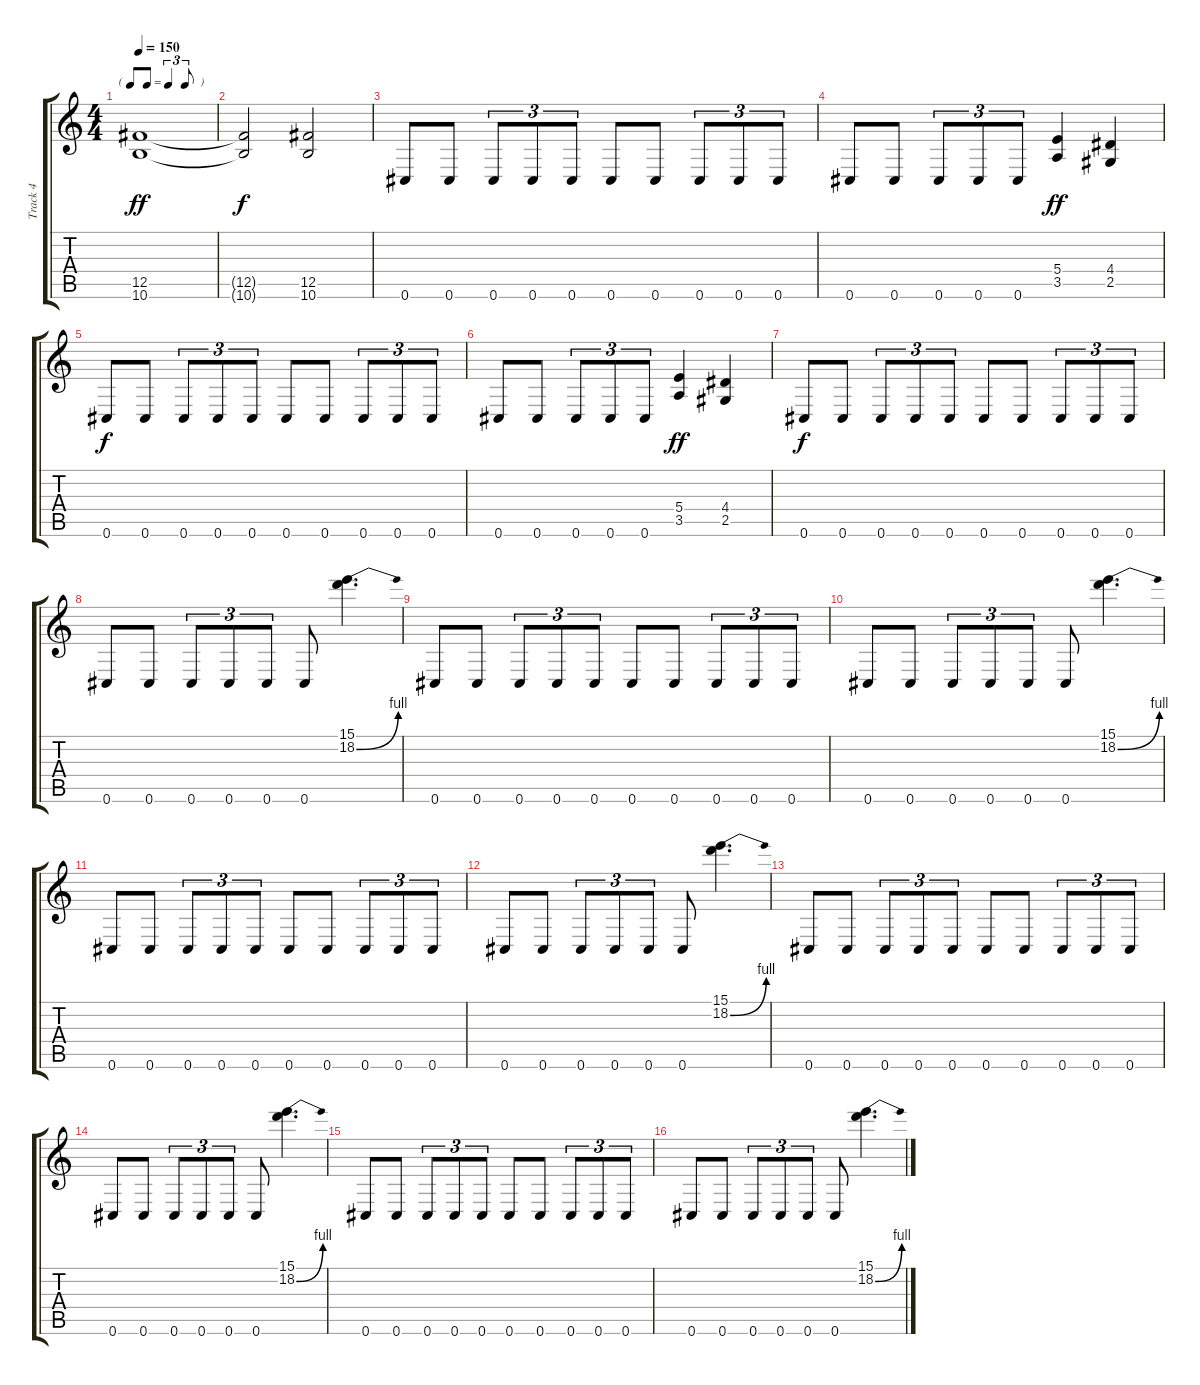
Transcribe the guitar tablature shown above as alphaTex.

\track ("Track 4" "Track 4") {instrument distortionguitar}
\staff {score tabs}
\tuning (Db4 Ab3 E3 B2 Gb2 Db2) {hide}
\ts (4 4)
\tf triplet8th
\tempo 150
\clef g2
\ks c
(12.5 10.6).1{dy ff} |
(12.5{t} 10.6{t}).2{dy f} (12.5 10.6).2 |
0.6.8 0.6.8 0.6.8{tu (3 2)} 0.6.8{tu (3 2)} 0.6.8{tu (3 2)} 0.6.8 0.6.8 0.6.8{tu (3 2)} 0.6.8{tu (3 2)} 0.6.8{tu (3 2)} |
0.6.8 0.6.8 0.6.8{tu (3 2)} 0.6.8{tu (3 2)} 0.6.8{tu (3 2)} (5.4 3.5).4{dy ff} (4.4 2.5).4 |
0.6.8{dy f} 0.6.8 0.6.8{tu (3 2)} 0.6.8{tu (3 2)} 0.6.8{tu (3 2)} 0.6.8 0.6.8 0.6.8{tu (3 2)} 0.6.8{tu (3 2)} 0.6.8{tu (3 2)} |
0.6.8 0.6.8 0.6.8{tu (3 2)} 0.6.8{tu (3 2)} 0.6.8{tu (3 2)} (5.4 3.5).4{dy ff} (4.4 2.5).4 |
0.6.8{dy f} 0.6.8 0.6.8{tu (3 2)} 0.6.8{tu (3 2)} 0.6.8{tu (3 2)} 0.6.8 0.6.8 0.6.8{tu (3 2)} 0.6.8{tu (3 2)} 0.6.8{tu (3 2)} |
0.6.8 0.6.8 0.6.8{tu (3 2)} 0.6.8{tu (3 2)} 0.6.8{tu (3 2)} 0.6.8 (15.1 18.2{be (bend 0 0 60 4)}).4{d} |
0.6.8 0.6.8 0.6.8{tu (3 2)} 0.6.8{tu (3 2)} 0.6.8{tu (3 2)} 0.6.8 0.6.8 0.6.8{tu (3 2)} 0.6.8{tu (3 2)} 0.6.8{tu (3 2)} |
0.6.8 0.6.8 0.6.8{tu (3 2)} 0.6.8{tu (3 2)} 0.6.8{tu (3 2)} 0.6.8 (15.1 18.2{be (bend 0 0 60 4)}).4{d} |
0.6.8 0.6.8 0.6.8{tu (3 2)} 0.6.8{tu (3 2)} 0.6.8{tu (3 2)} 0.6.8 0.6.8 0.6.8{tu (3 2)} 0.6.8{tu (3 2)} 0.6.8{tu (3 2)} |
0.6.8 0.6.8 0.6.8{tu (3 2)} 0.6.8{tu (3 2)} 0.6.8{tu (3 2)} 0.6.8 (15.1 18.2{be (bend 0 0 60 4)}).4{d} |
0.6.8 0.6.8 0.6.8{tu (3 2)} 0.6.8{tu (3 2)} 0.6.8{tu (3 2)} 0.6.8 0.6.8 0.6.8{tu (3 2)} 0.6.8{tu (3 2)} 0.6.8{tu (3 2)} |
0.6.8 0.6.8 0.6.8{tu (3 2)} 0.6.8{tu (3 2)} 0.6.8{tu (3 2)} 0.6.8 (15.1 18.2{be (bend 0 0 60 4)}).4{d} |
0.6.8 0.6.8 0.6.8{tu (3 2)} 0.6.8{tu (3 2)} 0.6.8{tu (3 2)} 0.6.8 0.6.8 0.6.8{tu (3 2)} 0.6.8{tu (3 2)} 0.6.8{tu (3 2)} |
0.6.8 0.6.8 0.6.8{tu (3 2)} 0.6.8{tu (3 2)} 0.6.8{tu (3 2)} 0.6.8 (15.1 18.2{be (bend 0 0 60 4)}).4{d}
